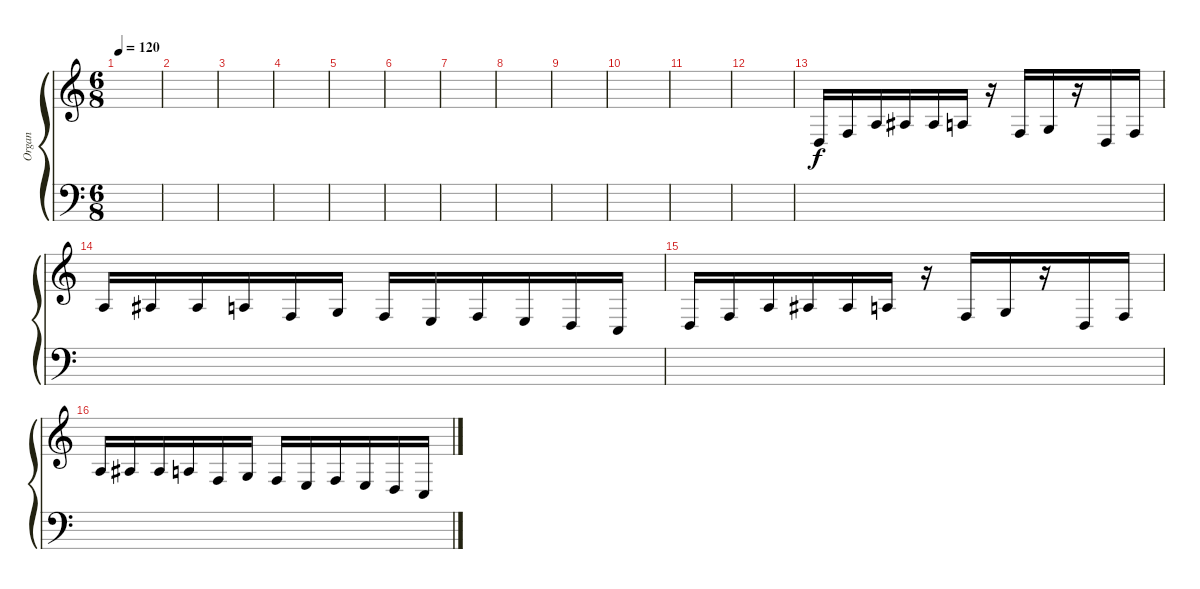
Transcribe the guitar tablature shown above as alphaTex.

\defaultSystemsLayout 4
\bracketExtendMode groupsimilarinstruments
\otherSystemsTrackNameOrientation horizontal
\track ("Organ" "Organ") {instrument drawbarorgan}
\staff {score}
\tuning (E4 B3 G3 D3 A2 E2)
\ts (6 8)
\tempo 120
\clef g2
\ks c
|
|
|
|
|
|
|
|
|
|
|
|
5.5.16 3.4.16 2.3.16 3.3{acc #}.16 3.3{acc #}.16 2.3.16 r.16 3.4.16 5.4.16 r.16 5.5.16 3.4.16 |
2.3.16 3.3{acc #}.16 3.3{acc #}.16 2.3.16 3.4.16 5.4.16 3.4.16 2.4.16 3.4.16 2.4.16 5.5.16 3.5.16 |
5.5.16 3.4.16 2.3.16 3.3{acc #}.16 3.3{acc #}.16 2.3.16 r.16 3.4.16 5.4.16 r.16 5.5.16 3.4.16 |
2.3.16 3.3{acc #}.16 3.3{acc #}.16 2.3.16 3.4.16 5.4.16 3.4.16 2.4.16 3.4.16 2.4.16 5.5.16 3.5.16
\staff {score}
\tuning (E4 B3 G3 D3 A2 E2)
\clef f4
\ottava regular
\simile none
\ks c
|
|
|
|
|
|
|
|
|
|
|
|
|
|
|
